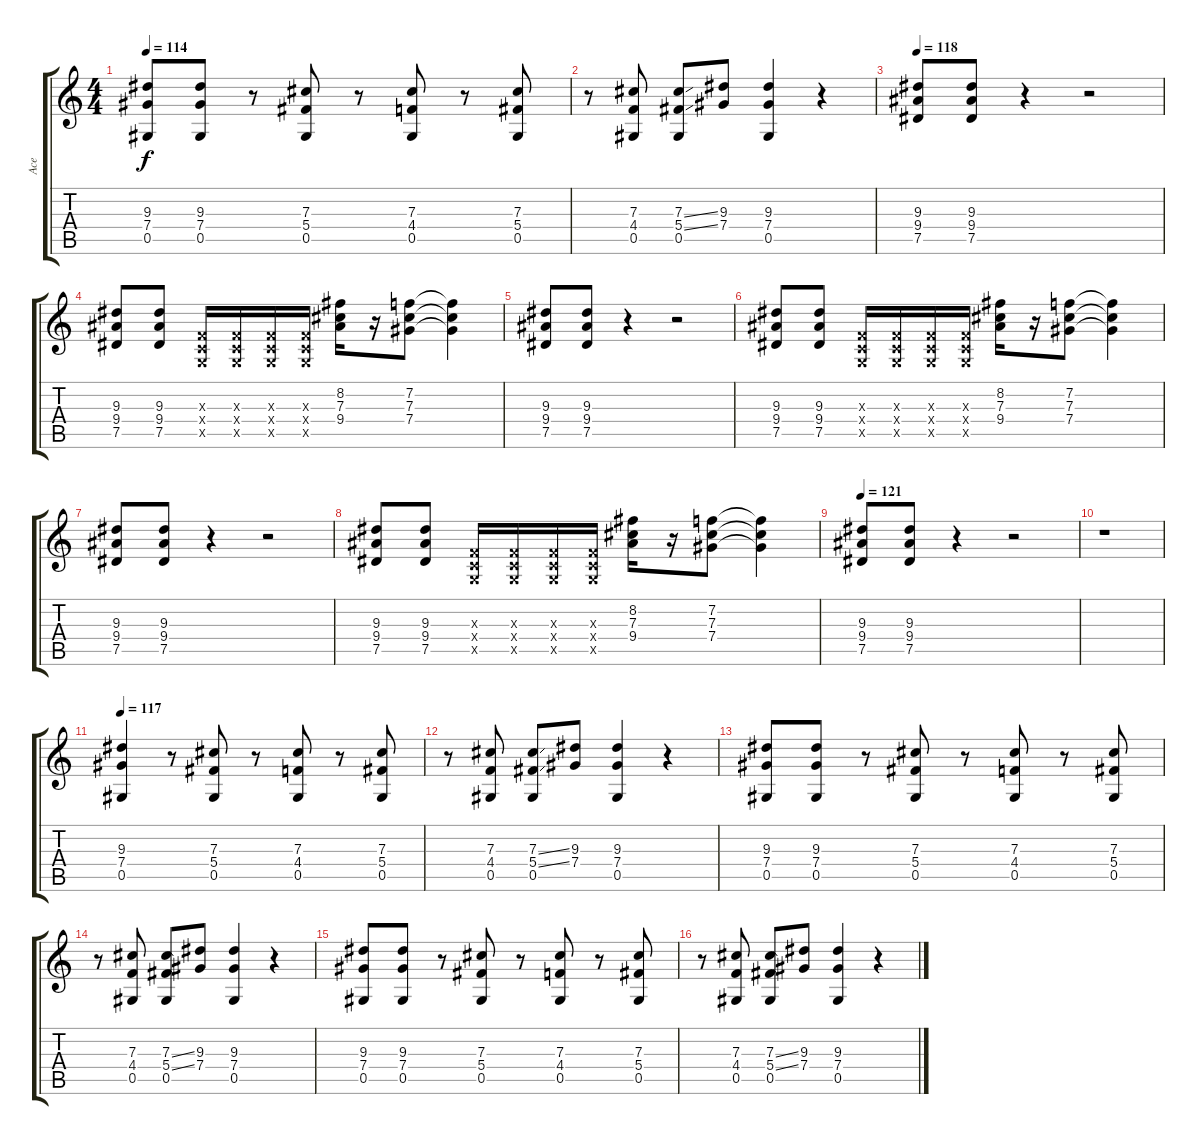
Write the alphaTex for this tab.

\track ("Ace" "Ace") {instrument overdrivenguitar}
\staff {score tabs}
\tuning (Eb4 Bb3 Gb3 Db3 Ab2 Eb2) {hide}
\ts (4 4)
\tempo 114
\clef g2
\ks c
(9.3 7.4 0.5).8{dy f} (9.3 7.4 0.5).8 r.8 (7.3 5.4 0.5).8 r.8 (7.3 4.4 0.5).8 r.8 (7.3 5.4 0.5).8 |
r.8 (7.3 4.4 0.5).8 (7.3{ss} 5.4{ss} 0.5).8 (9.3 7.4).8 (9.3 7.4 0.5).4 r.4 |
\tempo 118
(9.3 9.4 7.5).8 (9.3 9.4 7.5).8 r.4 r.2 |
(9.3 9.4 7.5).8 (9.3 9.4 7.5).8 (-1.3{x} -1.4{x} -1.5{x}).16 (-1.3{x} -1.4{x} -1.5{x}).16 (-1.3{x} -1.4{x} -1.5{x}).16 (-1.3{x} -1.4{x} -1.5{x}).16 (8.2 7.3 9.4).16 r.16 (7.2 7.3 7.4).8 (7.2{t} 7.3{t} 7.4{t}).4 |
(9.3 9.4 7.5).8 (9.3 9.4 7.5).8 r.4 r.2 |
(9.3 9.4 7.5).8 (9.3 9.4 7.5).8 (-1.3{x} -1.4{x} -1.5{x}).16 (-1.3{x} -1.4{x} -1.5{x}).16 (-1.3{x} -1.4{x} -1.5{x}).16 (-1.3{x} -1.4{x} -1.5{x}).16 (8.2 7.3 9.4).16 r.16 (7.2 7.3 7.4).8 (7.2{t} 7.3{t} 7.4{t}).4 |
(9.3 9.4 7.5).8 (9.3 9.4 7.5).8 r.4 r.2 |
(9.3 9.4 7.5).8 (9.3 9.4 7.5).8 (-1.3{x} -1.4{x} -1.5{x}).16 (-1.3{x} -1.4{x} -1.5{x}).16 (-1.3{x} -1.4{x} -1.5{x}).16 (-1.3{x} -1.4{x} -1.5{x}).16 (8.2 7.3 9.4).16 r.16 (7.2 7.3 7.4).8 (7.2{t} 7.3{t} 7.4{t}).4 |
\tempo 121
(9.3 9.4 7.5).8 (9.3 9.4 7.5).8 r.4 r.2 |
r.1 |
\tempo 117
(9.3 7.4 0.5).4 r.8 (7.3 5.4 0.5).8 r.8 (7.3 4.4 0.5).8 r.8 (7.3 5.4 0.5).8 |
r.8 (7.3 4.4 0.5).8 (7.3{ss} 5.4{ss} 0.5).8 (9.3 7.4).8 (9.3 7.4 0.5).4 r.4 |
(9.3 7.4 0.5).8 (9.3 7.4 0.5).8 r.8 (7.3 5.4 0.5).8 r.8 (7.3 4.4 0.5).8 r.8 (7.3 5.4 0.5).8 |
r.8 (7.3 4.4 0.5).8 (7.3{ss} 5.4{ss} 0.5).8 (9.3 7.4).8 (9.3 7.4 0.5).4 r.4 |
(9.3 7.4 0.5).8 (9.3 7.4 0.5).8 r.8 (7.3 5.4 0.5).8 r.8 (7.3 4.4 0.5).8 r.8 (7.3 5.4 0.5).8 |
r.8 (7.3 4.4 0.5).8 (7.3{ss} 5.4{ss} 0.5).8 (9.3 7.4).8 (9.3 7.4 0.5).4 r.4
